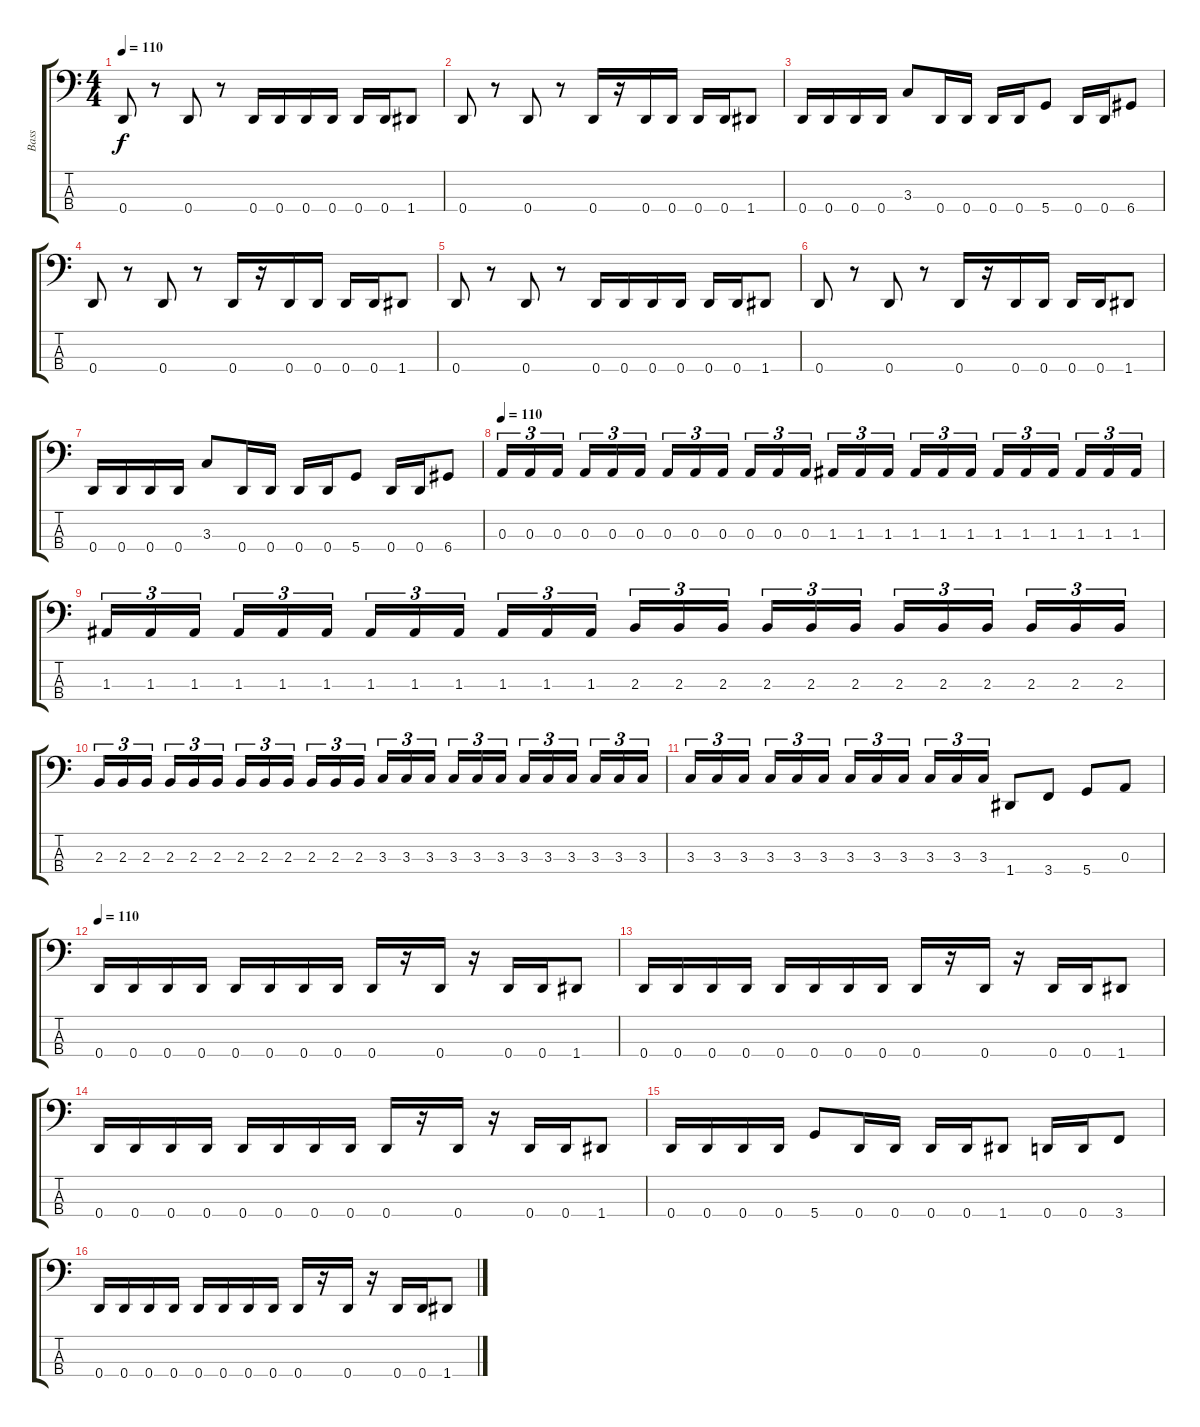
\track ("Bass" "Bass") {instrument electricbasspick}
\staff {score tabs}
\tuning (G2 D2 A1 D1) {hide}
\ts (4 4)
\tempo 110
\clef f4
\ks c
0.4.8{dy f} r.8 0.4.8 r.8 0.4.16 0.4.16 0.4.16 0.4.16 0.4.16 0.4.16 1.4.8 |
0.4.8 r.8 0.4.8 r.8 0.4.16 r.16 0.4.16 0.4.16 0.4.16 0.4.16 1.4.8 |
0.4.16 0.4.16 0.4.16 0.4.16 3.3.8 0.4.16 0.4.16 0.4.16 0.4.16 5.4.8 0.4.16 0.4.16 6.4.8 |
0.4.8 r.8 0.4.8 r.8 0.4.16 r.16 0.4.16 0.4.16 0.4.16 0.4.16 1.4.8 |
0.4.8 r.8 0.4.8 r.8 0.4.16 0.4.16 0.4.16 0.4.16 0.4.16 0.4.16 1.4.8 |
0.4.8 r.8 0.4.8 r.8 0.4.16 r.16 0.4.16 0.4.16 0.4.16 0.4.16 1.4.8 |
0.4.16 0.4.16 0.4.16 0.4.16 3.3.8 0.4.16 0.4.16 0.4.16 0.4.16 5.4.8 0.4.16 0.4.16 6.4.8 |
\tempo 110
0.3.16{tu (3 2)} 0.3.16{tu (3 2)} 0.3.16{tu (3 2) beam splitsecondary} 0.3.16{tu (3 2)} 0.3.16{tu (3 2)} 0.3.16{tu (3 2)} 0.3.16{tu (3 2)} 0.3.16{tu (3 2)} 0.3.16{tu (3 2) beam splitsecondary} 0.3.16{tu (3 2)} 0.3.16{tu (3 2)} 0.3.16{tu (3 2)} 1.3.16{tu (3 2)} 1.3.16{tu (3 2)} 1.3.16{tu (3 2) beam splitsecondary} 1.3.16{tu (3 2)} 1.3.16{tu (3 2)} 1.3.16{tu (3 2)} 1.3.16{tu (3 2)} 1.3.16{tu (3 2)} 1.3.16{tu (3 2) beam splitsecondary} 1.3.16{tu (3 2)} 1.3.16{tu (3 2)} 1.3.16{tu (3 2)} |
1.3.16{tu (3 2)} 1.3.16{tu (3 2)} 1.3.16{tu (3 2) beam splitsecondary} 1.3.16{tu (3 2)} 1.3.16{tu (3 2)} 1.3.16{tu (3 2)} 1.3.16{tu (3 2)} 1.3.16{tu (3 2)} 1.3.16{tu (3 2) beam splitsecondary} 1.3.16{tu (3 2)} 1.3.16{tu (3 2)} 1.3.16{tu (3 2)} 2.3.16{tu (3 2)} 2.3.16{tu (3 2)} 2.3.16{tu (3 2) beam splitsecondary} 2.3.16{tu (3 2)} 2.3.16{tu (3 2)} 2.3.16{tu (3 2)} 2.3.16{tu (3 2)} 2.3.16{tu (3 2)} 2.3.16{tu (3 2) beam splitsecondary} 2.3.16{tu (3 2)} 2.3.16{tu (3 2)} 2.3.16{tu (3 2)} |
2.3.16{tu (3 2)} 2.3.16{tu (3 2)} 2.3.16{tu (3 2) beam splitsecondary} 2.3.16{tu (3 2)} 2.3.16{tu (3 2)} 2.3.16{tu (3 2)} 2.3.16{tu (3 2)} 2.3.16{tu (3 2)} 2.3.16{tu (3 2) beam splitsecondary} 2.3.16{tu (3 2)} 2.3.16{tu (3 2)} 2.3.16{tu (3 2)} 3.3.16{tu (3 2)} 3.3.16{tu (3 2)} 3.3.16{tu (3 2) beam splitsecondary} 3.3.16{tu (3 2)} 3.3.16{tu (3 2)} 3.3.16{tu (3 2)} 3.3.16{tu (3 2)} 3.3.16{tu (3 2)} 3.3.16{tu (3 2) beam splitsecondary} 3.3.16{tu (3 2)} 3.3.16{tu (3 2)} 3.3.16{tu (3 2)} |
3.3.16{tu (3 2)} 3.3.16{tu (3 2)} 3.3.16{tu (3 2) beam splitsecondary} 3.3.16{tu (3 2)} 3.3.16{tu (3 2)} 3.3.16{tu (3 2)} 3.3.16{tu (3 2)} 3.3.16{tu (3 2)} 3.3.16{tu (3 2) beam splitsecondary} 3.3.16{tu (3 2)} 3.3.16{tu (3 2)} 3.3.16{tu (3 2)} 1.4.8 3.4.8 5.4.8 0.3.8 |
\tempo 110
0.4.16 0.4.16 0.4.16 0.4.16 0.4.16 0.4.16 0.4.16 0.4.16 0.4.16 r.16 0.4.16 r.16 0.4.16 0.4.16 1.4.8 |
0.4.16 0.4.16 0.4.16 0.4.16 0.4.16 0.4.16 0.4.16 0.4.16 0.4.16 r.16 0.4.16 r.16 0.4.16 0.4.16 1.4.8 |
0.4.16 0.4.16 0.4.16 0.4.16 0.4.16 0.4.16 0.4.16 0.4.16 0.4.16 r.16 0.4.16 r.16 0.4.16 0.4.16 1.4.8 |
0.4.16 0.4.16 0.4.16 0.4.16 5.4.8 0.4.16 0.4.16 0.4.16 0.4.16 1.4.8 0.4.16 0.4.16 3.4.8 |
0.4.16 0.4.16 0.4.16 0.4.16 0.4.16 0.4.16 0.4.16 0.4.16 0.4.16 r.16 0.4.16 r.16 0.4.16 0.4.16 1.4.8
